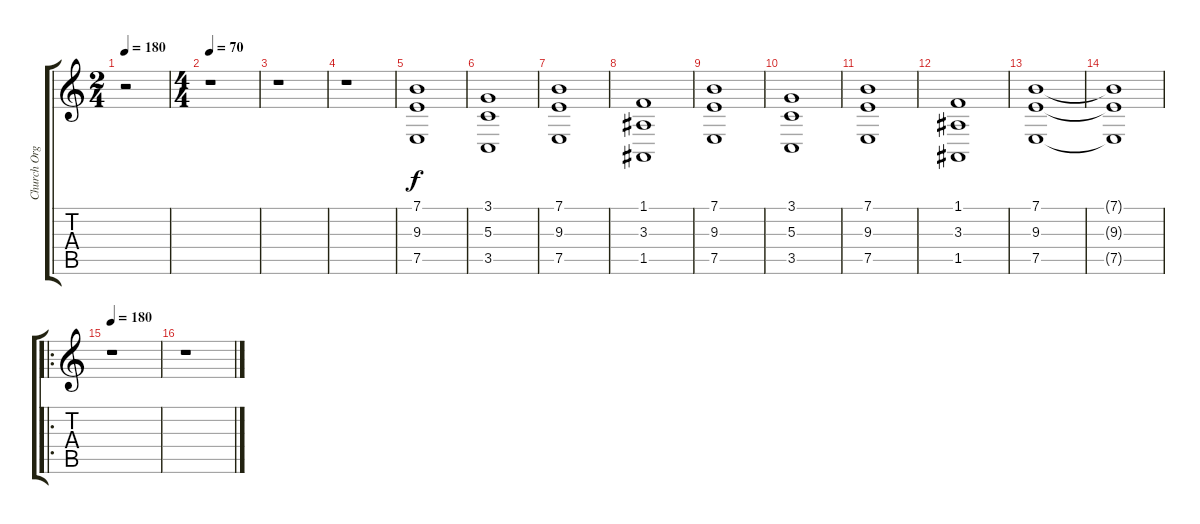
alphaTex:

\track ("Church Organ" "Church Org") {instrument churchorgan}
\staff {score tabs}
\tuning (E4 B3 G3 D3 A2 E2) {hide}
\ts (2 4)
\tempo 180
\tempo 70
\tempo 180
\clef g2
\ks c
r.2{dy f instrument churchorgan} |
\ts (4 4)
\tempo 70
r.1 |
r.1 |
r.1 |
(7.1 9.3 7.5).1 |
(3.1 5.3 3.5).1 |
(7.1 9.3 7.5).1 |
(1.1 3.3 1.5).1 |
(7.1 9.3 7.5).1 |
(3.1 5.3 3.5).1 |
(7.1 9.3 7.5).1 |
(1.1 3.3 1.5).1 |
(7.1 9.3 7.5).1 |
(7.1{t} 9.3{t} 7.5{t}).1 |
\ro
\tempo 180
r.1 |
r.1
